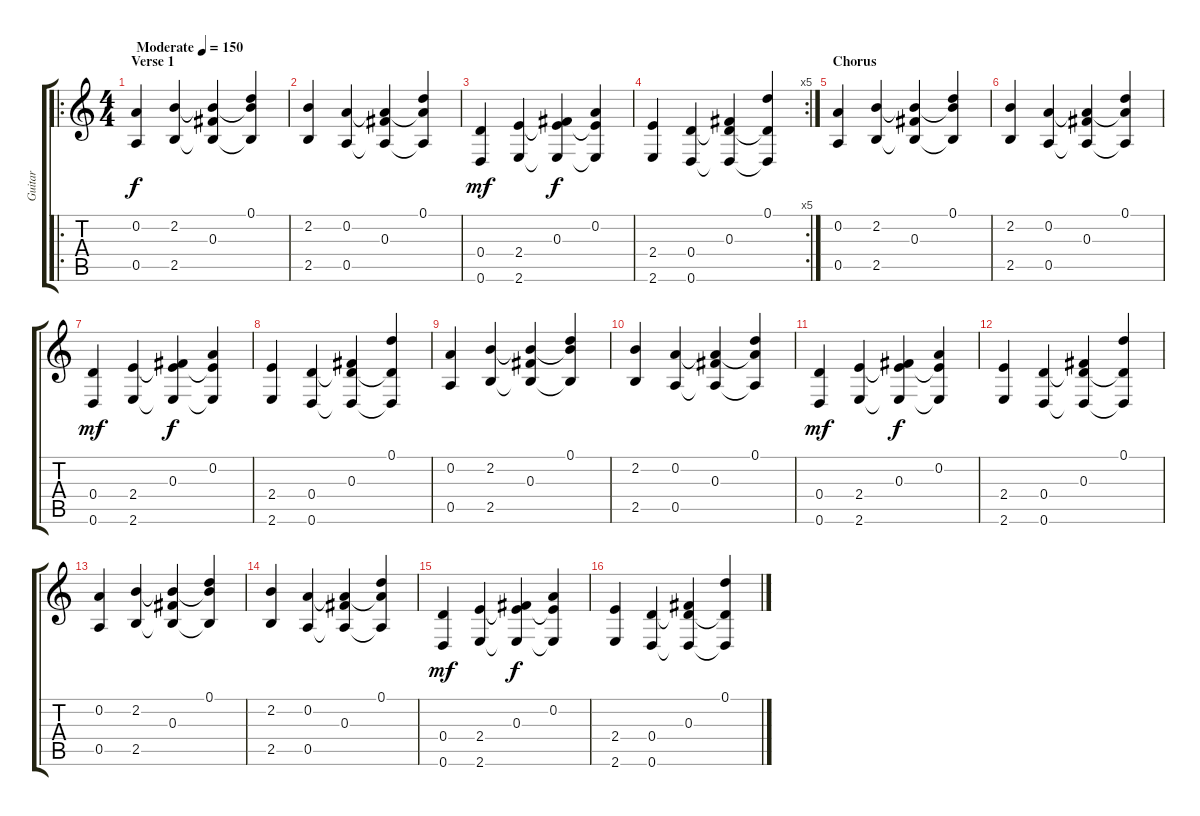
\track ("Guitar" "Guitar") {instrument acousticguitarsteel}
\staff {score tabs}
\tuning (D4 A3 Gb3 D3 A2 D2) {hide}
\ro
\ts (4 4)
\section ("" "Verse 1")
\tempo (150 "Moderate")
\clef g2
\ks c
(0.2 0.5).4{dy f instrument acousticguitarsteel} (2.2 2.5).4 (2.2{t} 0.3 2.5{t}).4 (0.1 2.2{t} 2.5{t}).4 |
(2.2 2.5).4 (0.2 0.5).4 (0.2{t} 0.3 0.5{t}).4 (0.1 0.2{t} 0.5{t}).4 |
(0.4 0.6).4{dy mf} (2.4 2.6).4 (0.3 2.4{t} 2.6{t}).4{dy f} (0.2 2.4{t} 2.6{t}).4 |
\rc 5
(2.4 2.6).4 (0.4 0.6).4 (0.3 0.4{t} 0.6{t}).4 (0.1 0.4{t} 0.6{t}).4 |
\section ("" "Chorus")
(0.2 0.5).4 (2.2 2.5).4 (2.2{t} 0.3 2.5{t}).4 (0.1 2.2{t} 2.5{t}).4 |
(2.2 2.5).4 (0.2 0.5).4 (0.2{t} 0.3 0.5{t}).4 (0.1 0.2{t} 0.5{t}).4 |
(0.4 0.6).4{dy mf} (2.4 2.6).4 (0.3 2.4{t} 2.6{t}).4{dy f} (0.2 2.4{t} 2.6{t}).4 |
(2.4 2.6).4 (0.4 0.6).4 (0.3 0.4{t} 0.6{t}).4 (0.1 0.4{t} 0.6{t}).4 |
(0.2 0.5).4 (2.2 2.5).4 (2.2{t} 0.3 2.5{t}).4 (0.1 2.2{t} 2.5{t}).4 |
(2.2 2.5).4 (0.2 0.5).4 (0.2{t} 0.3 0.5{t}).4 (0.1 0.2{t} 0.5{t}).4 |
(0.4 0.6).4{dy mf} (2.4 2.6).4 (0.3 2.4{t} 2.6{t}).4{dy f} (0.2 2.4{t} 2.6{t}).4 |
(2.4 2.6).4 (0.4 0.6).4 (0.3 0.4{t} 0.6{t}).4 (0.1 0.4{t} 0.6{t}).4 |
(0.2 0.5).4 (2.2 2.5).4 (2.2{t} 0.3 2.5{t}).4 (0.1 2.2{t} 2.5{t}).4 |
(2.2 2.5).4 (0.2 0.5).4 (0.2{t} 0.3 0.5{t}).4 (0.1 0.2{t} 0.5{t}).4 |
(0.4 0.6).4{dy mf} (2.4 2.6).4 (0.3 2.4{t} 2.6{t}).4{dy f} (0.2 2.4{t} 2.6{t}).4 |
(2.4 2.6).4 (0.4 0.6).4 (0.3 0.4{t} 0.6{t}).4 (0.1 0.4{t} 0.6{t}).4
